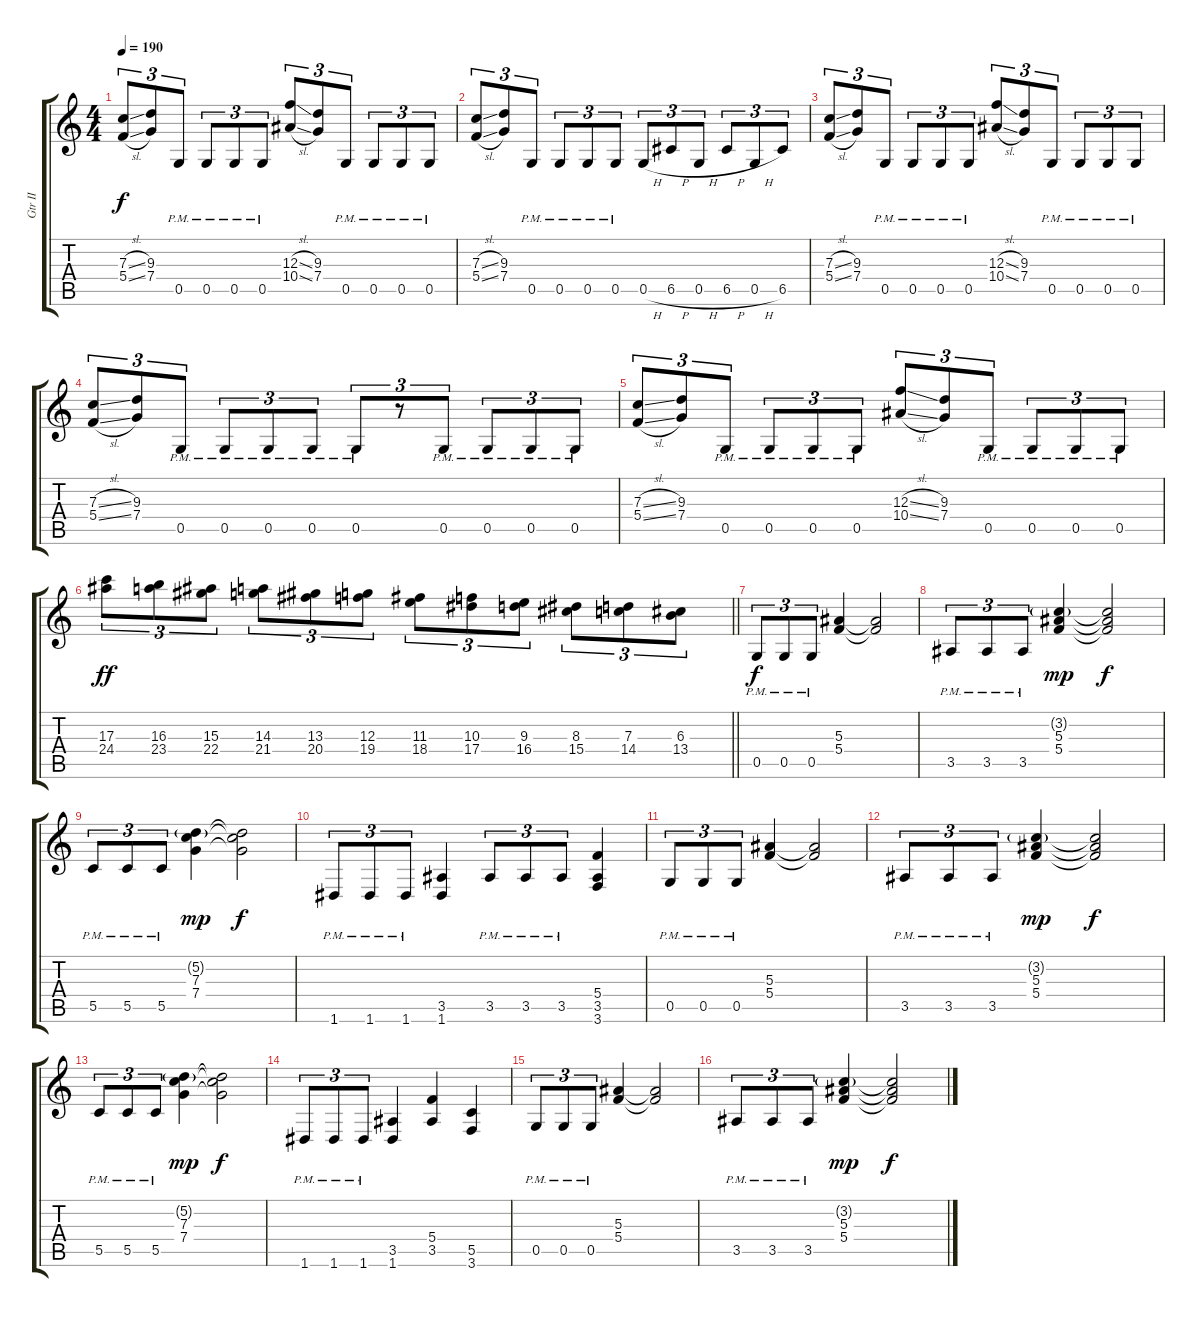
\track ("Gtr II" "Gtr II") {instrument overdrivenguitar}
\staff {score tabs}
\tuning (D4 A3 F3 C3 G2 D2) {hide}
\ts (4 4)
\tempo 190
\clef g2
\ks c
(7.3{sl} 5.4{sl}).8{tu (3 2) dy f} (9.3 7.4).8{tu (3 2)} 0.5{pm}.8{tu (3 2)} 0.5{pm}.8{tu (3 2)} 0.5{pm}.8{tu (3 2)} 0.5{pm}.8{tu (3 2)} (12.3{sl} 10.4{sl}).8{tu (3 2)} (9.3 7.4).8{tu (3 2)} 0.5{pm}.8{tu (3 2)} 0.5{pm}.8{tu (3 2)} 0.5{pm}.8{tu (3 2)} 0.5{pm}.8{tu (3 2)} |
(7.3{sl} 5.4{sl}).8{tu (3 2)} (9.3 7.4).8{tu (3 2)} 0.5{pm}.8{tu (3 2)} 0.5{pm}.8{tu (3 2)} 0.5{pm}.8{tu (3 2)} 0.5{pm}.8{tu (3 2)} 0.5{h}.8{tu (3 2)} 6.5{h}.8{tu (3 2)} 0.5{h}.8{tu (3 2)} 6.5{h}.8{tu (3 2)} 0.5{h}.8{tu (3 2)} 6.5.8{tu (3 2)} |
(7.3{sl} 5.4{sl}).8{tu (3 2)} (9.3 7.4).8{tu (3 2)} 0.5{pm}.8{tu (3 2)} 0.5{pm}.8{tu (3 2)} 0.5{pm}.8{tu (3 2)} 0.5{pm}.8{tu (3 2)} (12.3{sl} 10.4{sl}).8{tu (3 2)} (9.3 7.4).8{tu (3 2)} 0.5{pm}.8{tu (3 2)} 0.5{pm}.8{tu (3 2)} 0.5{pm}.8{tu (3 2)} 0.5{pm}.8{tu (3 2)} |
(7.3{sl} 5.4{sl}).8{tu (3 2)} (9.3 7.4).8{tu (3 2)} 0.5{pm}.8{tu (3 2)} 0.5{pm}.8{tu (3 2)} 0.5{pm}.8{tu (3 2)} 0.5{pm}.8{tu (3 2)} 0.5{pm}.8{tu (3 2)} r.8{tu (3 2)} 0.5{pm}.8{tu (3 2)} 0.5{pm}.8{tu (3 2)} 0.5{pm}.8{tu (3 2)} 0.5{pm}.8{tu (3 2)} |
(7.3{sl} 5.4{sl}).8{tu (3 2)} (9.3 7.4).8{tu (3 2)} 0.5{pm}.8{tu (3 2)} 0.5{pm}.8{tu (3 2)} 0.5{pm}.8{tu (3 2)} 0.5{pm}.8{tu (3 2)} (12.3{sl} 10.4{sl}).8{tu (3 2)} (9.3 7.4).8{tu (3 2)} 0.5{pm}.8{tu (3 2)} 0.5{pm}.8{tu (3 2)} 0.5{pm}.8{tu (3 2)} 0.5{pm}.8{tu (3 2)} |
\barLineRight lightlight
(17.3 24.4).8{tu (3 2) dy ff volume 16 instrument guitarfretnoise} (16.3 23.4).8{tu (3 2)} (15.3 22.4).8{tu (3 2)} (14.3 21.4).8{tu (3 2)} (13.3 20.4).8{tu (3 2)} (12.3 19.4).8{tu (3 2)} (11.3 18.4).8{tu (3 2)} (10.3 17.4).8{tu (3 2)} (9.3 16.4).8{tu (3 2)} (8.3 15.4).8{tu (3 2)} (7.3 14.4).8{tu (3 2)} (6.3 13.4).8{tu (3 2)} |
0.5{pm}.8{tu (3 2) dy f instrument overdrivenguitar} 0.5{pm}.8{tu (3 2)} 0.5{pm}.8{tu (3 2)} (5.3 5.4).4 (5.3{t} 5.4{t}).2 |
3.5{pm}.8{tu (3 2)} 3.5{pm}.8{tu (3 2)} 3.5{pm}.8{tu (3 2)} (3.2{g} 5.3 5.4).4{dy mp} (3.2{t} 5.3{t} 5.4{t}).2{dy f} |
5.5{pm}.8{tu (3 2)} 5.5{pm}.8{tu (3 2)} 5.5{pm}.8{tu (3 2)} (5.2{g} 7.3 7.4).4{dy mp} (5.2{t} 7.3{t} 7.4{t}).2{dy f} |
1.6{pm}.8{tu (3 2)} 1.6{pm}.8{tu (3 2)} 1.6{pm}.8{tu (3 2)} (3.5 1.6).4 3.5{pm}.8{tu (3 2)} 3.5{pm}.8{tu (3 2)} 3.5{pm}.8{tu (3 2)} (5.4 3.5 3.6).4 |
0.5{pm}.8{tu (3 2)} 0.5{pm}.8{tu (3 2)} 0.5{pm}.8{tu (3 2)} (5.3 5.4).4 (5.3{t} 5.4{t}).2 |
3.5{pm}.8{tu (3 2)} 3.5{pm}.8{tu (3 2)} 3.5{pm}.8{tu (3 2)} (3.2{g} 5.3 5.4).4{dy mp} (3.2{t} 5.3{t} 5.4{t}).2{dy f} |
5.5{pm}.8{tu (3 2)} 5.5{pm}.8{tu (3 2)} 5.5{pm}.8{tu (3 2)} (5.2{g} 7.3 7.4).4{dy mp} (5.2{t} 7.3{t} 7.4{t}).2{dy f} |
1.6{pm}.8{tu (3 2)} 1.6{pm}.8{tu (3 2)} 1.6{pm}.8{tu (3 2)} (3.5 1.6).4 (5.4 3.5).4 (5.5 3.6).4 |
0.5{pm}.8{tu (3 2)} 0.5{pm}.8{tu (3 2)} 0.5{pm}.8{tu (3 2)} (5.3 5.4).4 (5.3{t} 5.4{t}).2 |
3.5{pm}.8{tu (3 2)} 3.5{pm}.8{tu (3 2)} 3.5{pm}.8{tu (3 2)} (3.2{g} 5.3 5.4).4{dy mp} (3.2{t} 5.3{t} 5.4{t}).2{dy f}
